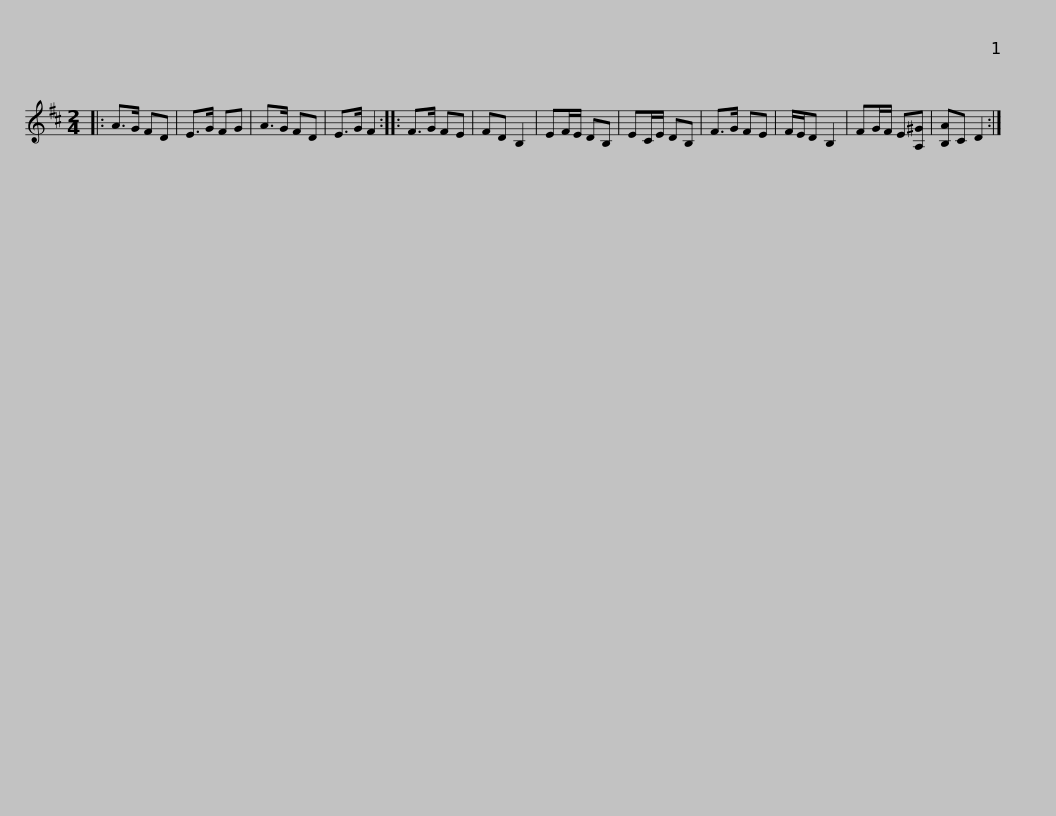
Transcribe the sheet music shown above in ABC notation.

X:1
L:1/8
M:2/4
I:linebreak $
K:D
V:1 treble
V:1
|: A>G FD | E>G FG | A>G FD | E>G F2 :: F>G FE | %5
 FD B,2 | EF/E/ DB, | EC/E/ DB, | F>G FE |$ F/E/D B,2 | %10
 FG/F/ E[A,^G] | [B,A]C D2 :| %12
